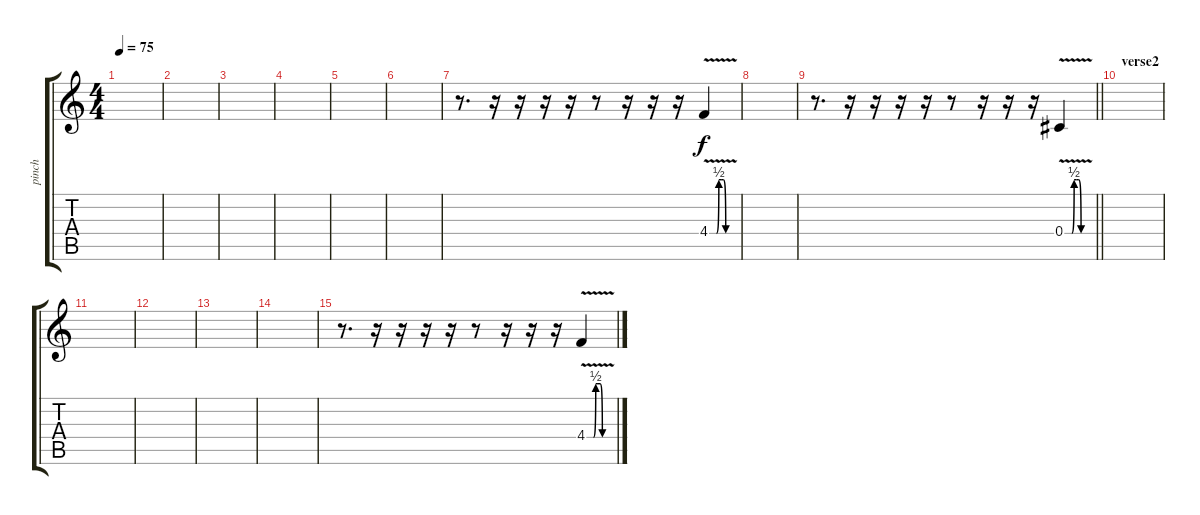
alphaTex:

\track ("pinch" "pinch") {instrument guitarharmonics}
\staff {score tabs}
\tuning (Eb4 Bb3 Gb3 Db3 Ab2 Db2) {hide}
\ts (4 4)
\tempo 75
\clef g2
\ks c
|
|
|
|
|
|
r.8{d} r.16 r.16 r.16 r.16 r.8 r.16 r.16 r.16 4.4{be (custom 0 0 15 0 20 2 25 2 30 2 35 0 45 0 60 0) v}.4 |
|
\barLineRight lightlight
r.8{d} r.16 r.16 r.16 r.16 r.8 r.16 r.16 r.16 0.4{be (custom 0 0 15 0 20 2 25 2 30 2 35 0 45 0 60 0) v}.4 |
\section ("" "verse2")
|
|
|
|
|
r.8{d} r.16 r.16 r.16 r.16 r.8 r.16 r.16 r.16 4.4{be (custom 0 0 15 0 20 2 25 2 30 2 35 0 45 0 60 0) v}.4
